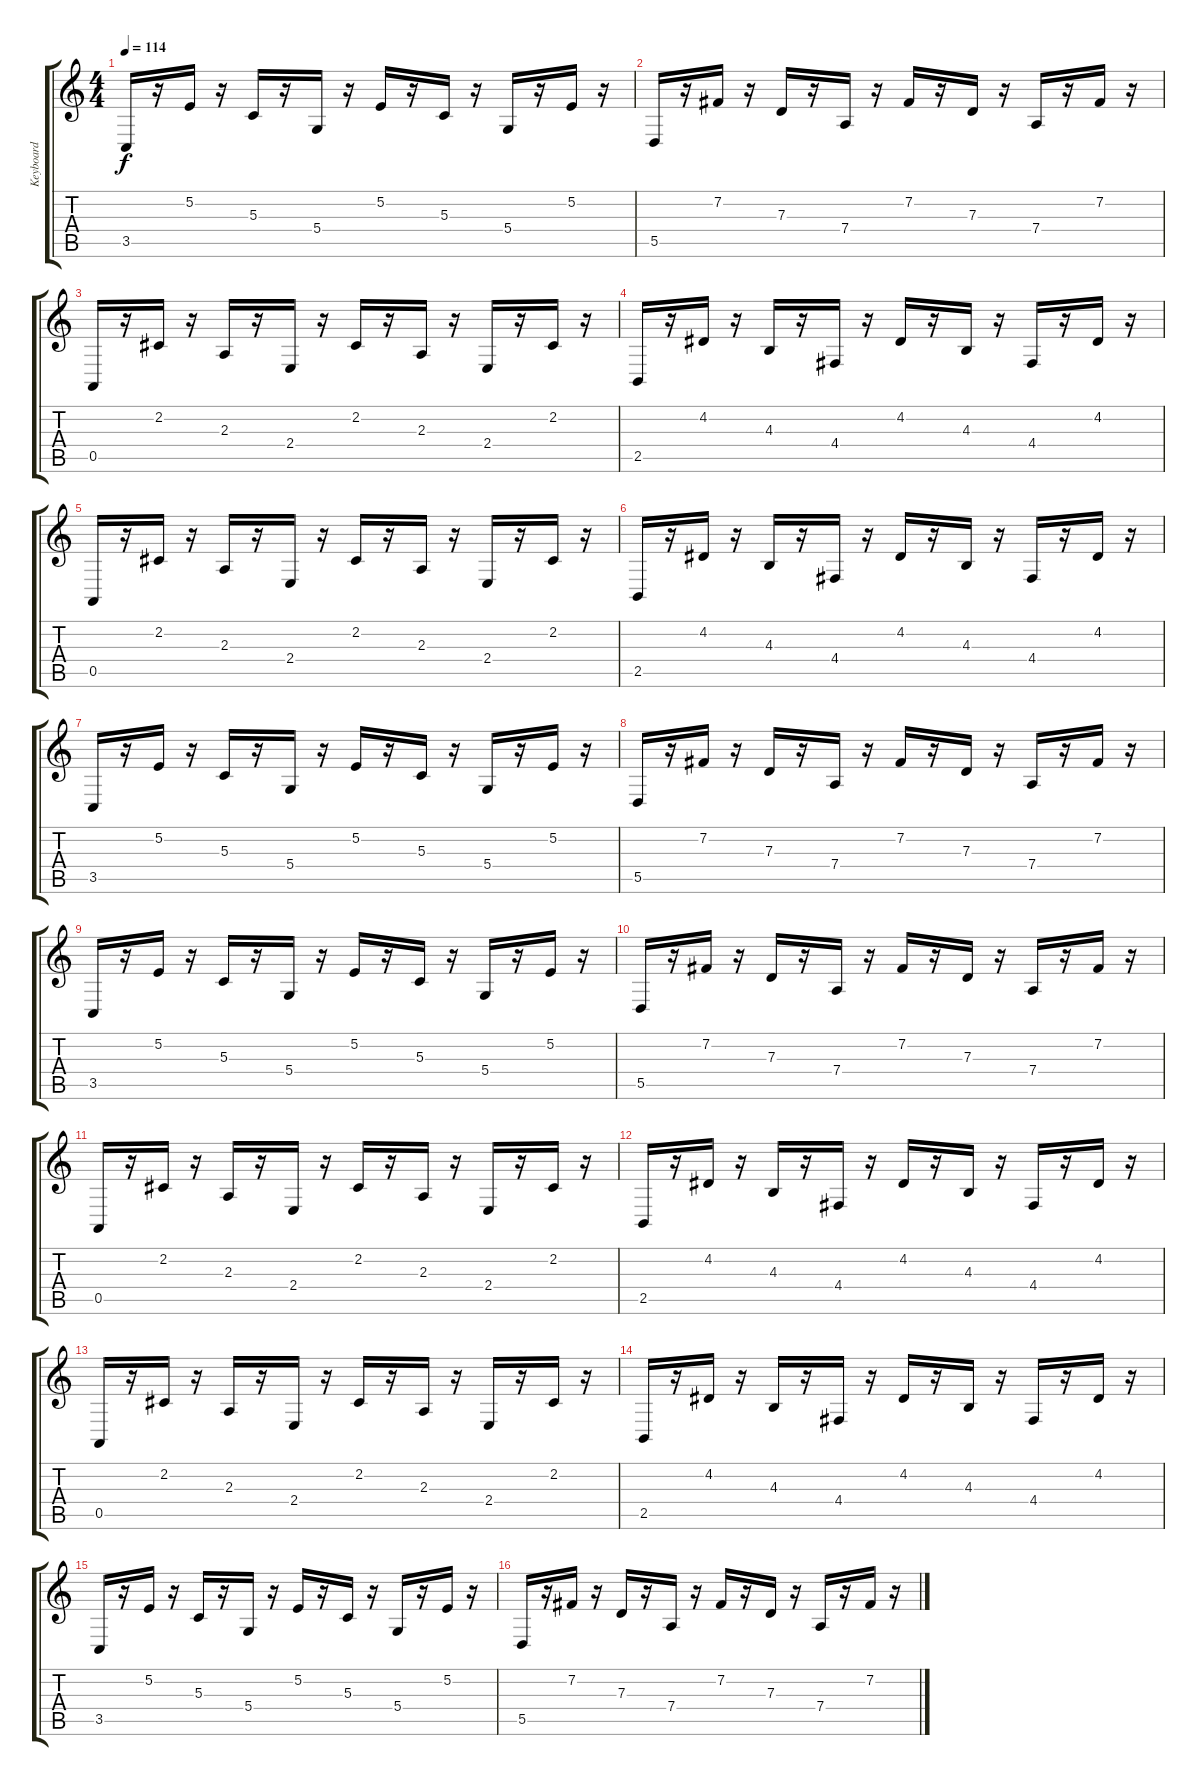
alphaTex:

\track ("Keyboard" "Keyboard") {instrument lead3calliope}
\staff {score tabs}
\tuning (E4 B3 G3 D3 A2 E2) {hide}
\ts (4 4)
\tempo 114
\clef g2
\ks c
3.5.16{dy f} r.16 5.2.16 r.16 5.3.16 r.16 5.4.16 r.16 5.2.16 r.16 5.3.16 r.16 5.4.16 r.16 5.2.16 r.16 |
5.5.16 r.16 7.2.16 r.16 7.3.16 r.16 7.4.16 r.16 7.2.16 r.16 7.3.16 r.16 7.4.16 r.16 7.2.16 r.16 |
0.5.16 r.16 2.2.16 r.16 2.3.16 r.16 2.4.16 r.16 2.2.16 r.16 2.3.16 r.16 2.4.16 r.16 2.2.16 r.16 |
2.5.16 r.16 4.2.16 r.16 4.3.16 r.16 4.4.16 r.16 4.2.16 r.16 4.3.16 r.16 4.4.16 r.16 4.2.16 r.16 |
0.5.16 r.16 2.2.16 r.16 2.3.16 r.16 2.4.16 r.16 2.2.16 r.16 2.3.16 r.16 2.4.16 r.16 2.2.16 r.16 |
2.5.16 r.16 4.2.16 r.16 4.3.16 r.16 4.4.16 r.16 4.2.16 r.16 4.3.16 r.16 4.4.16 r.16 4.2.16 r.16 |
3.5.16 r.16 5.2.16 r.16 5.3.16 r.16 5.4.16 r.16 5.2.16 r.16 5.3.16 r.16 5.4.16 r.16 5.2.16 r.16 |
5.5.16 r.16 7.2.16 r.16 7.3.16 r.16 7.4.16 r.16 7.2.16 r.16 7.3.16 r.16 7.4.16 r.16 7.2.16 r.16 |
3.5.16 r.16 5.2.16 r.16 5.3.16 r.16 5.4.16 r.16 5.2.16 r.16 5.3.16 r.16 5.4.16 r.16 5.2.16 r.16 |
5.5.16 r.16 7.2.16 r.16 7.3.16 r.16 7.4.16 r.16 7.2.16 r.16 7.3.16 r.16 7.4.16 r.16 7.2.16 r.16 |
0.5.16 r.16 2.2.16 r.16 2.3.16 r.16 2.4.16 r.16 2.2.16 r.16 2.3.16 r.16 2.4.16 r.16 2.2.16 r.16 |
2.5.16 r.16 4.2.16 r.16 4.3.16 r.16 4.4.16 r.16 4.2.16 r.16 4.3.16 r.16 4.4.16 r.16 4.2.16 r.16 |
0.5.16 r.16 2.2.16 r.16 2.3.16 r.16 2.4.16 r.16 2.2.16 r.16 2.3.16 r.16 2.4.16 r.16 2.2.16 r.16 |
2.5.16 r.16 4.2.16 r.16 4.3.16 r.16 4.4.16 r.16 4.2.16 r.16 4.3.16 r.16 4.4.16 r.16 4.2.16 r.16 |
3.5.16 r.16 5.2.16 r.16 5.3.16 r.16 5.4.16 r.16 5.2.16 r.16 5.3.16 r.16 5.4.16 r.16 5.2.16 r.16 |
5.5.16 r.16 7.2.16 r.16 7.3.16 r.16 7.4.16 r.16 7.2.16 r.16 7.3.16 r.16 7.4.16 r.16 7.2.16 r.16
